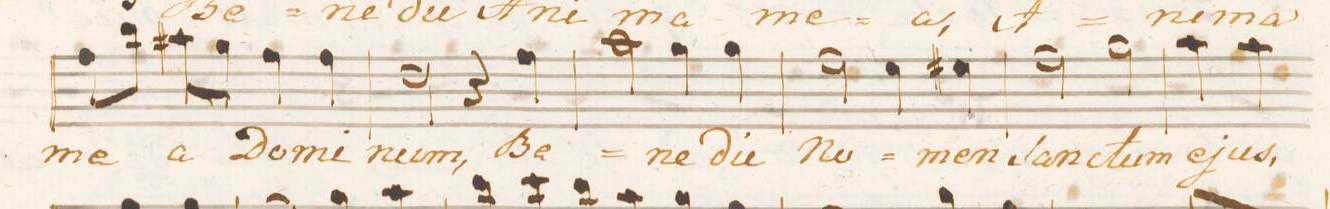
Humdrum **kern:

**kern	**text
*I"Soprano.	*
*clefC1	*
*k[]	*
*met(C.)	*
*M4/4	*
8dd\L	me-
8gg\J	.
8ff#X\L	-a
8ee\J	.
4dd\	Do-
4dd\	-mi-
=7	=7
2b\	-num,
4r	.
4dd\	Be-
=8	=8
2ff\	.
4ee\	-ne-
4ee\	-dic
=9	=9
2dd\	No-
4cc\	.
4cc#X\	-men
=10	=10
2dd\	San-
2ee\	-ctum
=11	=11
4ff\	e-
4ff\	-jus,
*-	*-
